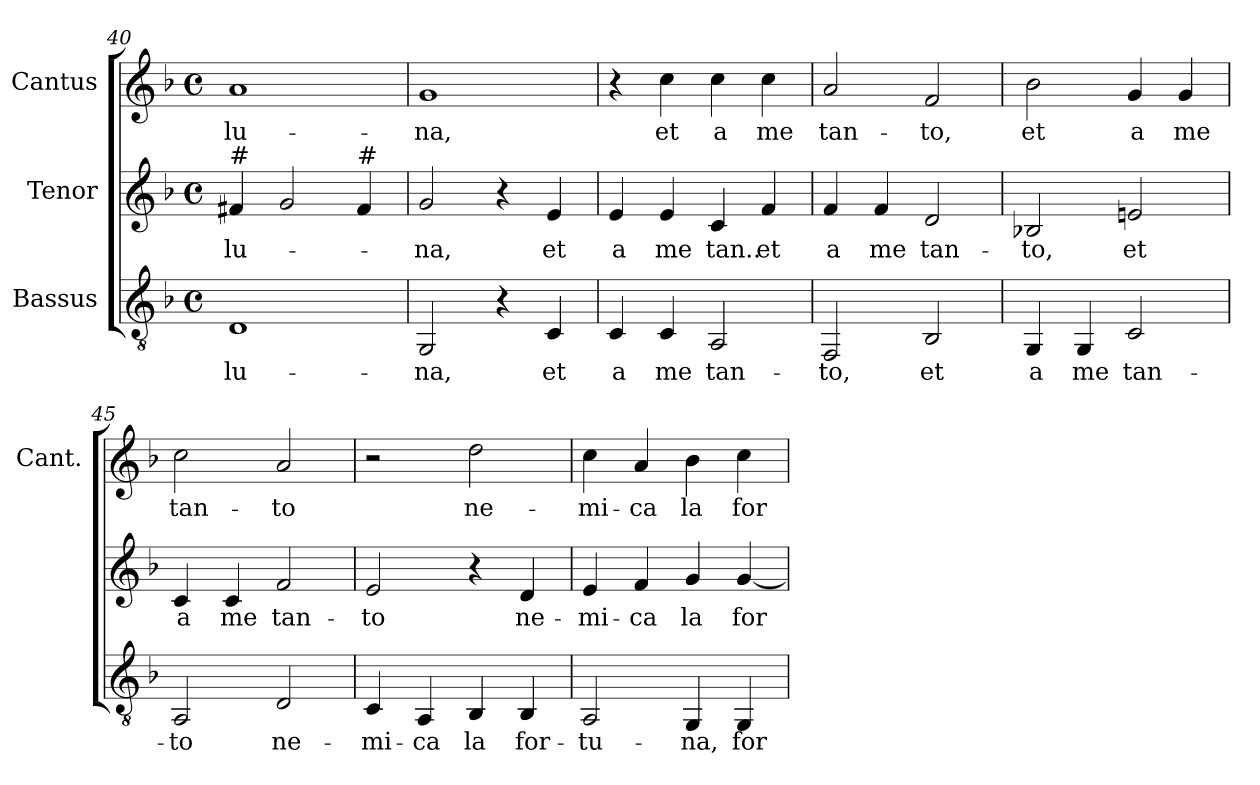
**kern	**text	**kern	**text	**kern	**text
*part3	*part3	*part2	*part2	*part1	*part1
*staff3	*staff3	*staff2	*staff2	*staff1	*staff1
*I"Bassus	*	*I"Tenor	*	*I"Cantus	*
*	*	*	*	*I'Cant.	*
*clefGv2	*	*clefG2	*	*clefG2	*
*k[b-]	*	*k[b-]	*	*k[b-]	*
*F:	*	*F:	*	*F:	*
*M4/4	*	*M4/4	*	*M4/4	*
*met(c)	*	*met(c)	*	*met(c)	*
=40	=40	=40	=40	=40	=40
!	!LO:LY:b:color=#000000	!	!	!	!
!	!	!	!LO:LY:b:color=#000000	!	!
!	!	!LO:TX:a:t=#	!	!	!
!	!	!	!	!	!LO:LY:b:color=#000000
1Di	lu-	4f#i/	lu-	1ai	lu-
.	.	2gi/	.	.	.
!	!	!LO:TX:a:t=#	!	!	!
.	.	4f#i/	.	.	.
=41	=41	=41	=41	=41	=41
!	!LO:LY:b:color=#000000	!	!	!	!
!	!	!	!LO:LY:b:color=#000000	!	!
!	!	!	!	!	!LO:LY:b:color=#000000
2GGi/	-na,	2gi/	-na,	1gi	-na,
4r	.	4r	.	.	.
!	!LO:LY:b:color=#000000	!	!	!	!
!	!	!	!LO:LY:b:color=#000000	!	!
4Ci/	et	4ei/	et	.	.
=42	=42	=42	=42	=42	=42
!	!LO:LY:b:color=#000000	!	!	!	!
!	!	!	!LO:LY:b:color=#000000	!	!
4Ci/	a	4ei/	a	4r	.
!	!LO:LY:b:color=#000000	!	!	!	!
!	!	!	!LO:LY:b:color=#000000	!	!
!	!	!	!	!	!LO:LY:b:color=#000000
4Ci/	me	4ei/	me	4cci\	et
!	!LO:LY:b:color=#000000	!	!	!	!
!	!	!	!LO:LY:b:color=#000000	!	!
!	!	!	!	!	!LO:LY:b:color=#000000
2AAi/	tan-	4ci/	tan..	4cci\	a
!	!	!	!LO:LY:b:color=#000000	!	!
!	!	!	!	!	!LO:LY:b:color=#000000
.	.	4fi/	et	4cci\	me
=43	=43	=43	=43	=43	=43
!	!LO:LY:b:color=#000000	!	!	!	!
!	!	!	!LO:LY:b:color=#000000	!	!
!	!	!	!	!	!LO:LY:b:color=#000000
2FFi/	-to,	4fi/	a	2ai/	tan-
!	!	!	!LO:LY:b:color=#000000	!	!
.	.	4fi/	me	.	.
!	!LO:LY:b:color=#000000	!	!	!	!
!	!	!	!LO:LY:b:color=#000000	!	!
!	!	!	!	!	!LO:LY:b:color=#000000
2BB-i/	et	2di/	tan-	2fi/	-to,
!!LO:LB:g=z
=44	=44	=44	=44	=44	=44
!	!LO:LY:b:color=#000000	!	!	!	!
!	!	!	!LO:LY:b:color=#000000	!	!
!	!	!	!	!	!LO:LY:b:color=#000000
4GGi/	a	2B-Xi/	-to,	2b-i\	et
!	!LO:LY:b:color=#000000	!	!	!	!
4GGi/	me	.	.	.	.
!	!LO:LY:b:color=#000000	!	!	!	!
!	!	!	!LO:LY:b:color=#000000	!	!
!	!	!	!	!	!LO:LY:b:color=#000000
2Ci/	tan-	2eni/	et	4gi/	a
!	!	!	!	!	!LO:LY:b:color=#000000
.	.	.	.	4gi/	me
=45	=45	=45	=45	=45	=45
!	!LO:LY:b:color=#000000	!	!	!	!
!	!	!	!LO:LY:b:color=#000000	!	!
!	!	!	!	!	!LO:LY:b:color=#000000
2AAi/	-to	4ci/	a	2cci\	tan-
!	!	!	!LO:LY:b:color=#000000	!	!
.	.	4ci/	me	.	.
!	!LO:LY:b:color=#000000	!	!	!	!
!	!	!	!LO:LY:b:color=#000000	!	!
!	!	!	!	!	!LO:LY:b:color=#000000
2Di/	ne-	2fi/	tan-	2ai/	-to
=46	=46	=46	=46	=46	=46
!	!LO:LY:b:color=#000000	!	!	!	!
!	!	!	!LO:LY:b:color=#000000	!	!
4Ci/	-mi-	2ei/	-to	2r	.
!	!LO:LY:b:color=#000000	!	!	!	!
4AAi/	-ca	.	.	.	.
!	!LO:LY:b:color=#000000	!	!	!	!
!	!	!	!	!	!LO:LY:b:color=#000000
4BB-i/	la	4r	.	2ddi\	ne-
!	!LO:LY:b:color=#000000	!	!	!	!
!	!	!	!LO:LY:b:color=#000000	!	!
4BB-i/	for-	4di/	ne-	.	.
=47	=47	=47	=47	=47	=47
!	!LO:LY:b:color=#000000	!	!	!	!
!	!	!	!LO:LY:b:color=#000000	!	!
!	!	!	!	!	!LO:LY:b:color=#000000
2AAi/	-tu-	4ei/	-mi-	4cci\	-mi-
!	!	!	!LO:LY:b:color=#000000	!	!
!	!	!	!	!	!LO:LY:b:color=#000000
.	.	4fi/	-ca	4ai/	-ca
!	!LO:LY:b:color=#000000	!	!	!	!
!	!	!	!LO:LY:b:color=#000000	!	!
!	!	!	!	!	!LO:LY:b:color=#000000
4GGi/	-na,	4gi/	la	4b-i\	la
!	!LO:LY:b:color=#000000	!	!	!	!
!	!	!	!LO:LY:b:color=#000000	!	!
!	!	!	!	!	!LO:LY:b:color=#000000
4GGi/	for-	[<4gi/	for-	4cci\	for-
=	=	=	=	=	=
*-	*-	*-	*-	*-	*-
